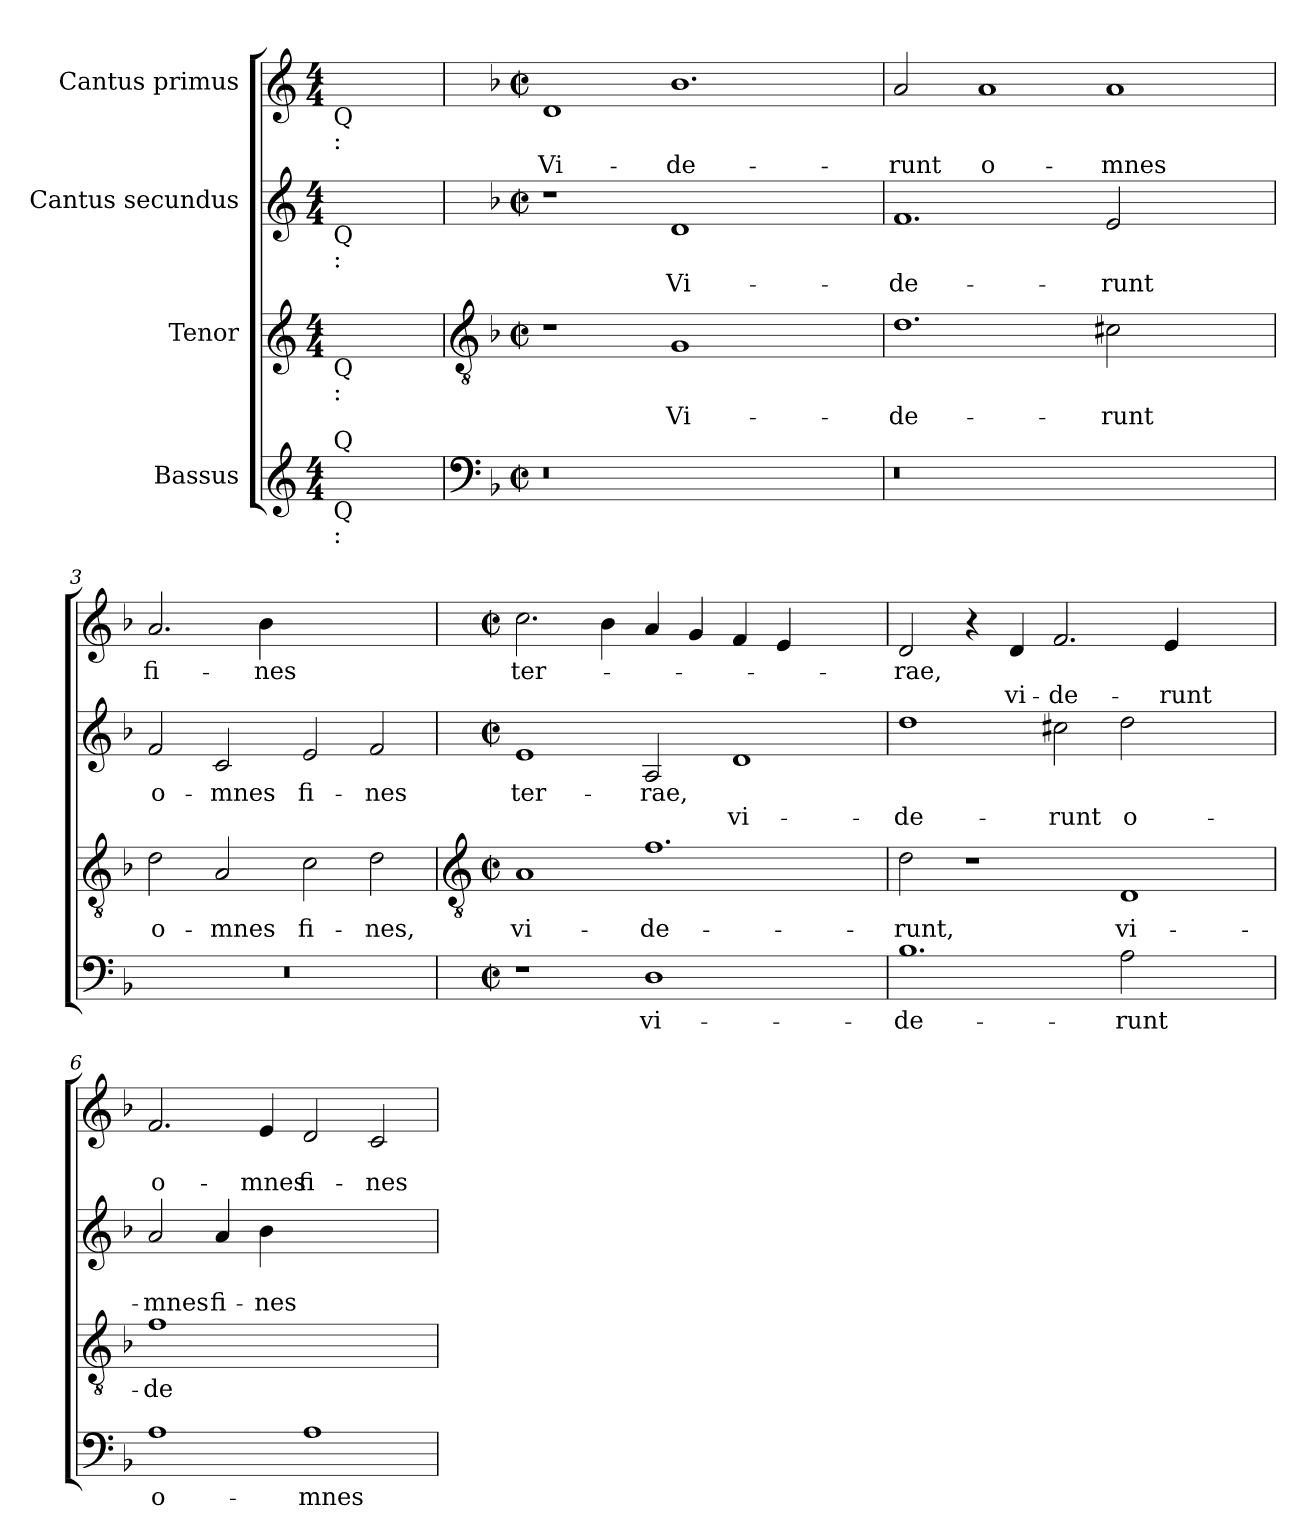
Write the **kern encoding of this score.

**kern	**text	**kern	**text	**kern	**text	**text	**kern	**text	**text
*part4	*part4	*part3	*part3	*part2	*part2	*part2	*part1	*part1	*part1
*staff4	*staff4	*staff3	*staff3	*staff2	*staff2	*staff2	*staff1	*staff1	*staff1
*I"Bassus	*	*I"Tenor	*	*I"Cantus secundus	*	*	*I"Cantus primus	*	*
*clefG2	*	*clefG2	*	*clefG2	*	*	*clefG2	*	*
*k[]	*	*k[]	*	*k[]	*	*	*k[]	*	*
*C:	*	*C:	*	*C:	*	*	*C:	*	*
*M4/4	*	*M4/4	*	*M4/4	*	*	*M4/4	*	*
=	=	=	=	=	=	=	=	=	=
!	!	!	!	!	!	!	!LO:TX:b:t=Q	!	!
!	!	!	!	!	!	!	!LO:TX:b:t=&colon;	!	!
!	!	!	!	!LO:TX:b:t=Q	!	!	!	!	!
!	!	!	!	!LO:TX:b:t=&colon;	!	!	!	!	!
!	!	!LO:TX:b:t=Q	!	!	!	!	!	!	!
!	!	!LO:TX:b:t=&colon;	!	!	!	!	!	!	!
!LO:TX:b:t=Q	!	!	!	!	!	!	!	!	!
!LO:TX:b:t=&colon;	!	!	!	!	!	!	!	!	!
!LO:TX:a:t=Q	!	!	!	!	!	!	!	!	!
4ryy	.	4ryy	.	4ryy	.	.	4ryy	.	.
4ryy	.	4ryy	.	4ryy	.	.	4ryy	.	.
!!LO:LB:g=z
=1	=1	=1	=1	=1	=1	=1	=1	=1	=1
*clefF4	*	*clefGv2	*	*	*	*	*	*	*
*k[b-]	*	*k[b-]	*	*k[b-]	*	*	*k[b-]	*	*
*F:	*	*F:	*	*F:	*	*	*F:	*	*
*M4/2	*	*M4/2	*	*M4/2	*	*	*M4/2	*	*
*met(c|)	*	*met(c|)	*	*met(c|)	*	*	*met(c|)	*	*
!	!	!	!	!	!	!	!	!LO:LY:b	!
0r	.	1r	.	1r	.	.	1d	Vi-	.
!	!	!	!LO:LY:b	!	!LO:LY:b	!	!	!LO:LY:b	!
.	.	1G	Vi-	1d	Vi-	.	1.b-	-de-	.
2ryy	.	2ryy	.	2ryy	.	.	.	.	.
=2	=2	=2	=2	=2	=2	=2	=2	=2	=2
!	!	!	!LO:LY:b	!	!LO:LY:b	!	!	!LO:LY:b	!
0r	.	1.d	-de-	1.f	-de-	.	2a	-runt	.
!	!	!	!	!	!	!	!	!LO:LY:b	!
.	.	.	.	.	.	.	1a	o-	.
!	!	!	!LO:LY:b	!	!LO:LY:b	!	!	!LO:LY:b	!
.	.	2c#X	-runt	2e	-runt	.	1a	-mnes	.
2ryy	.	2ryy	.	2ryy	.	.	.	.	.
=3	=3	=3	=3	=3	=3	=3	=3	=3	=3
!	!	!	!LO:LY:b	!	!LO:LY:b	!	!	!LO:LY:b	!
0r	.	2d	o-	2f	o-	.	2.a	fi-	.
!	!	!	!LO:LY:b	!	!LO:LY:b	!	!	!	!
.	.	2A	-mnes	2c	-mnes	.	.	.	.
!	!	!	!	!	!	!	!	!LO:LY:b	!
.	.	.	.	.	.	.	4b-	-nes	.
!	!	!	!LO:LY:b	!	!LO:LY:b	!	!	!	!
.	.	2c	fi-	2e	fi-	.	1ryy	.	.
!	!	!	!LO:LY:b	!	!LO:LY:b	!	!	!	!
.	.	2d	-nes,	2f	-nes	.	.	.	.
!!LO:LB:g=z
=4	=4	=4	=4	=4	=4	=4	=4	=4	=4
*	*	*clefGv2	*	*	*	*	*	*	*
*M4/2	*	*M4/2	*	*M4/2	*	*	*M4/2	*	*
*met(c|)	*	*met(c|)	*	*met(c|)	*	*	*met(c|)	*	*
!	!	!	!LO:LY:b	!	!LO:LY:b	!	!	!LO:LY:b	!
1r	.	1A	vi-	1e	ter-	.	2.cc	ter-	.
.	.	.	.	.	.	.	4b-	.	.
!	!LO:LY:b	!	!LO:LY:b	!	!LO:LY:b	!	!	!	!
1D	vi-	1.f	-de-	2A	-rae,	.	4a	.	.
.	.	.	.	.	.	.	4g	.	.
!	!	!	!	!	!	!LO:LY:b	!	!	!
.	.	.	.	1d	.	vi-	4f	.	.
.	.	.	.	.	.	.	4e	.	.
2ryy	.	.	.	.	.	.	2ryy	.	.
=5	=5	=5	=5	=5	=5	=5	=5	=5	=5
!	!LO:LY:b	!	!LO:LY:b	!	!	!LO:LY:b	!	!LO:LY:b	!
1.B-	-de-	2d	-runt,	1dd	.	-de-	2d	-rae,	.
.	.	1r	.	.	.	.	4r	.	.
!	!	!	!	!	!	!	!	!	!LO:LY:b
.	.	.	.	.	.	.	4d	.	vi-
!	!	!	!	!	!	!LO:LY:b	!	!	!LO:LY:b
.	.	.	.	2cc#X	.	-runt	2.f	.	-de-
!	!LO:LY:b	!	!LO:LY:b	!	!	!LO:LY:b	!	!	!
2A	-runt	1D	vi-	2dd	.	o-	.	.	.
!	!	!	!	!	!	!	!	!	!LO:LY:b
.	.	.	.	.	.	.	4e	.	-runt
2ryy	.	.	.	2ryy	.	.	2ryy	.	.
=6	=6	=6	=6	=6	=6	=6	=6	=6	=6
!	!LO:LY:b	!	!LO:LY:b	!	!	!LO:LY:b	!	!	!LO:LY:b
1A	o-	1f	-de-	2a	.	-mnes	2.f	.	o-
!	!	!	!	!	!	!LO:LY:b	!	!	!
.	.	.	.	4a	.	fi-	.	.	.
!	!	!	!	!	!	!LO:LY:b	!	!	!LO:LY:b
.	.	.	.	4b-	.	-nes	4e	.	-mnes
!	!LO:LY:b	!	!	!	!	!LO:LY:b	!	!	!LO:LY:b
1A	-mnes	1ryy	.	[2ccyy	.	ter-	2d	.	fi-
!	!	!	!	!	!	!	!	!	!LO:LY:b
.	.	.	.	2ryy	.	.	2c	.	-nes
=	=	=	=	=	=	=	=	=	=
*-	*-	*-	*-	*-	*-	*-	*-	*-	*-
